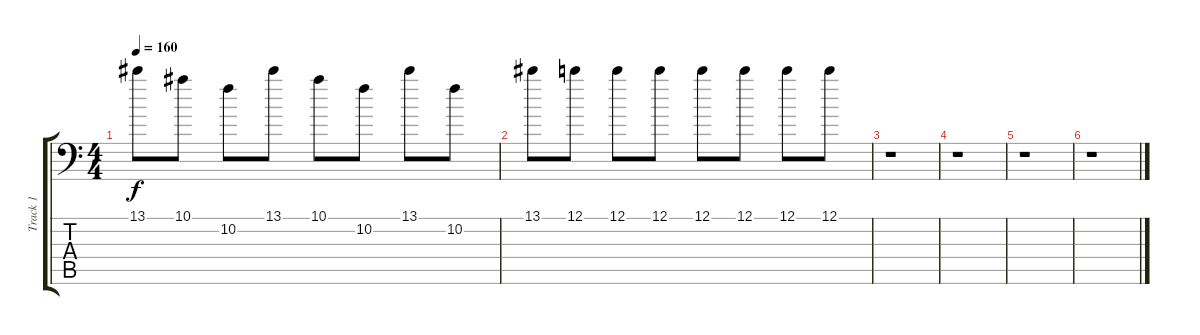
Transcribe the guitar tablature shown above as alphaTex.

\track ("Track 1" "Track 1") {instrument distortionguitar}
\staff {score tabs}
\tuning (C4 G3 Eb3 Bb2 F2 Bb1) {hide}
\ts (4 4)
\tempo 160
\clef f4
\ks c
13.1.8{dy f} 10.1.8 10.2.8 13.1.8 10.1.8 10.2.8 13.1.8 10.2.8 |
13.1.8 12.1.8 12.1.8 12.1.8 12.1.8 12.1.8 12.1.8 12.1.8 |
r.1 |
r.1 |
r.1 |
r.1
